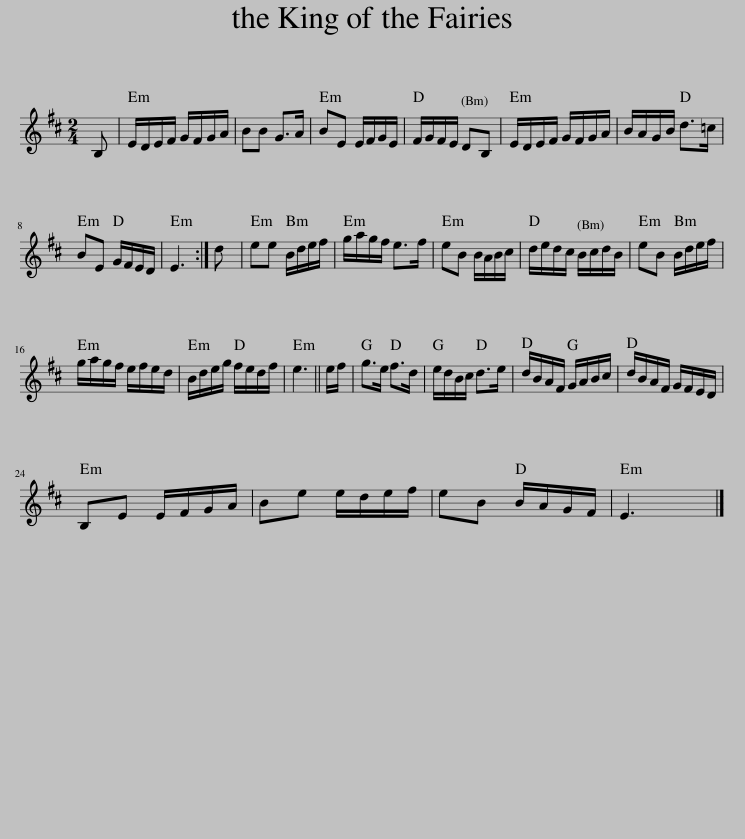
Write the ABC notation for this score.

X:1
L:1/8
M:2/4
I:linebreak $
K:D
V:1 treble
V:1
 B, | E/D/E/F/ G/F/G/A/ | BB G>A | BE E/F/G/E/ | F/G/F/E/ DB, | %5
 E/D/E/F/ G/F/G/A/ | B/A/G/B/ d>=c |$ BE G/F/E/D/ | E3 :| d | %10
 ee B/d/e/f/ | g/a/g/f/ e>f | eB B/A/B/c/ | d/e/d/c/ B/c/d/B/ | eB B/d/e/f/ |$ %15
 g/a/g/f/ e/f/e/d/ | B/d/e/g/ f/e/d/f/ | e3 || e/f/ | g>e f>d | %20
 e/d/B/c/ d>e | d/B/A/F/ G/A/B/c/ | d/B/A/F/ G/F/E/D/ |$ B,E E/F/G/A/ | Be e/d/e/f/ | %25
 eB B/A/G/F/ | E3 |] %27
